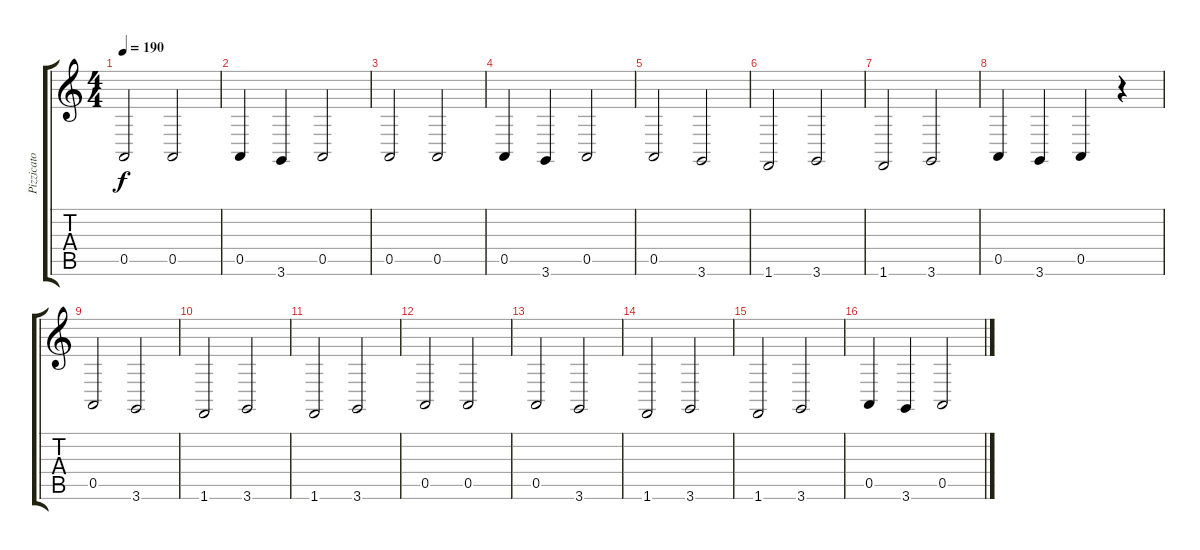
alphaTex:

\track ("Pizzicato Strings" "Pizzicato ") {instrument pizzicatostrings}
\staff {score tabs}
\tuning (E4 B3 G3 D3 A2 E2) {hide}
\ts (4 4)
\tempo 190
\clef g2
\ks c
0.5.2{dy f} 0.5.2 |
0.5.4 3.6.4 0.5.2 |
0.5.2 0.5.2 |
0.5.4 3.6.4 0.5.2 |
0.5.2 3.6.2 |
1.6.2 3.6.2 |
1.6.2 3.6.2 |
0.5.4 3.6.4 0.5.4 r.4 |
0.5.2 3.6.2 |
1.6.2 3.6.2 |
1.6.2 3.6.2 |
0.5.2 0.5.2 |
0.5.2 3.6.2 |
1.6.2 3.6.2 |
1.6.2 3.6.2 |
0.5.4 3.6.4 0.5.2
